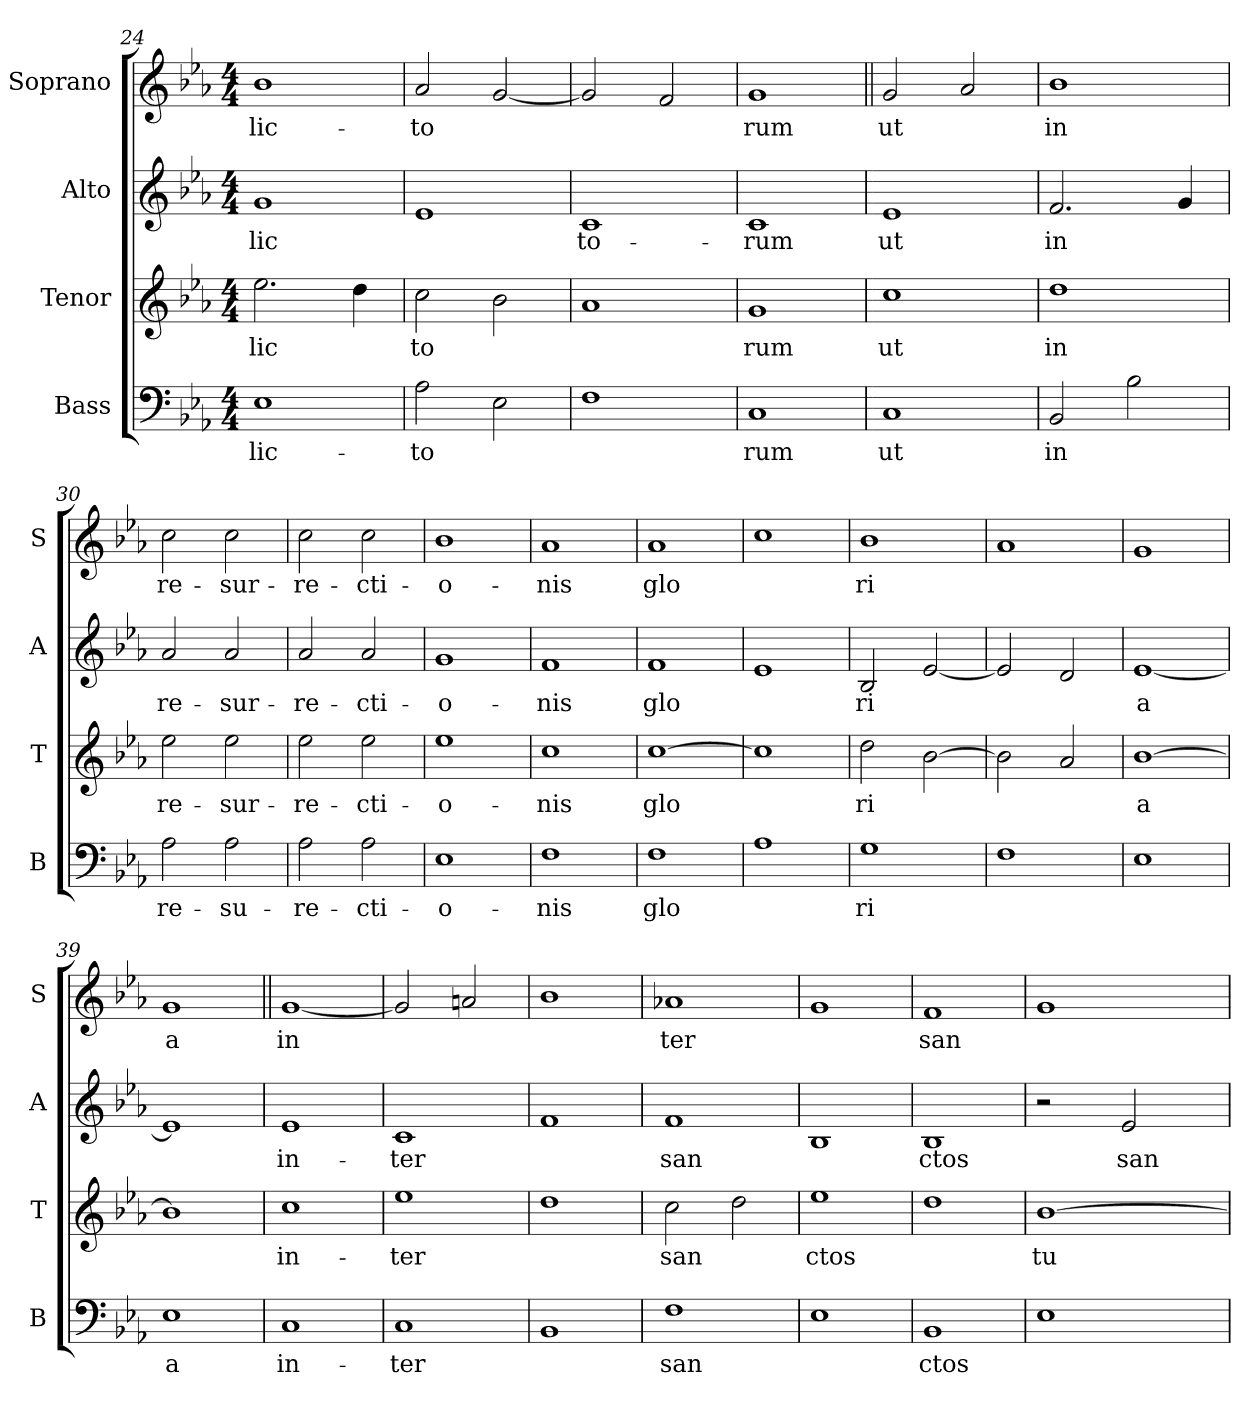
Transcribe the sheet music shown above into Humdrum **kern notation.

**kern	**text	**kern	**text	**kern	**text	**kern	**text
*part4	*part4	*part3	*part3	*part2	*part2	*part1	*part1
*staff4	*staff4	*staff3	*staff3	*staff2	*staff2	*staff1	*staff1
*I"Bass	*	*I"Tenor	*	*I"Alto	*	*I"Soprano	*
*I'B	*	*I'T	*	*I'A	*	*I'S	*
*clefF4	*	*	*	*clefG2	*	*clefG2	*
*k[b-e-a-]	*	*k[b-e-a-]	*	*k[b-e-a-]	*	*k[b-e-a-]	*
*E-:	*	*E-:	*	*E-:	*	*E-:	*
*M4/4	*	*M4/4	*	*M4/4	*	*M4/4	*
=24	=24	=24	=24	=24	=24	=24	=24
!	!LO:LY:b:cj	!	!LO:LY:b:cj	!	!LO:LY:b:cj	!	!LO:LY:b:cj
1E-	-lic-	2.ee-\	-lic	1g	-lic	1b-	-lic-
.	.	4dd\	.	.	.	.	.
=25	=25	=25	=25	=25	=25	=25	=25
!	!LO:LY:b:cj	!	!LO:LY:b:cj	!	!	!	!LO:LY:b:cj
2A-\	-to	2cc\	to	1e-	.	2a-/	-to
2E-\	.	2b-\	.	.	.	[<2g/	.
=26	=26	=26	=26	=26	=26	=26	=26
!	!	!	!	!	!LO:LY:b:cj	!	!
1F	.	1a-	.	1c	to-	2g/]	.
.	.	.	.	.	.	2f/	.
=27	=27	=27	=27	=27	=27	=27	=27
!	!LO:LY:b:cj	!	!LO:LY:b:cj	!	!LO:LY:b:cj	!	!LO:LY:b:cj
1C	rum	1g	rum	1c	-rum	1g	rum
=28	=28||	=28	=28||	=28	=28||	=28||	=28||
!	!LO:LY:b:cj	!	!LO:LY:b:cj	!	!LO:LY:b:cj	!	!LO:LY:b:cj
1C	ut	1cc	ut	1e-	ut	2g/	ut
.	.	.	.	.	.	2a-/	.
=29	=29	=29	=29	=29	=29	=29	=29
!	!LO:LY:b:cj	!	!LO:LY:b:cj	!	!LO:LY:b:cj	!	!LO:LY:b:cj
2BB-/	in	1dd	in	2.f/	in	1b-	in
2B-\	.	.	.	.	.	.	.
.	.	.	.	4g/	.	.	.
=30	=30	=30	=30	=30	=30	=30	=30
!	!LO:LY:b:cj	!	!LO:LY:b:cj	!	!LO:LY:b:cj	!	!LO:LY:b:cj
2A-\	re-	2ee-\	re-	2a-/	re-	2cc\	re-
!	!LO:LY:b:cj	!	!LO:LY:b:cj	!	!LO:LY:b:cj	!	!LO:LY:b:cj
2A-\	-su-	2ee-\	-sur-	2a-/	-sur-	2cc\	-sur-
=31	=31	=31	=31	=31	=31	=31	=31
!	!LO:LY:b:cj	!	!LO:LY:b:cj	!	!LO:LY:b:cj	!	!LO:LY:b:cj
2A-\	-re-	2ee-\	-re-	2a-/	-re-	2cc\	-re-
!	!LO:LY:b:cj	!	!LO:LY:b:cj	!	!LO:LY:b:cj	!	!LO:LY:b:cj
2A-\	-cti-	2ee-\	-cti-	2a-/	-cti-	2cc\	-cti-
=32	=32	=32	=32	=32	=32	=32	=32
!	!LO:LY:b:cj	!	!LO:LY:b:cj	!	!LO:LY:b:cj	!	!LO:LY:b:cj
1E-	-o-	1ee-	-o-	1g	-o-	1b-	-o-
=33	=33	=33	=33	=33	=33	=33	=33
!	!LO:LY:b:cj	!	!LO:LY:b:cj	!	!LO:LY:b:cj	!	!LO:LY:b:cj
1F	-nis	1cc	-nis	1f	-nis	1a-	-nis
!!LO:PB:g=z
=34	=34	=34	=34	=34	=34	=34	=34
!	!LO:LY:b:cj	!	!LO:LY:b:cj	!	!LO:LY:b:cj	!	!LO:LY:b:cj
1F	glo	[>1cc	glo	1f	glo	1a-	glo
=35	=35	=35	=35	=35	=35	=35	=35
1A-	.	1cc]	.	1e-	.	1cc	.
=36	=36	=36	=36	=36	=36	=36	=36
!	!LO:LY:b:cj	!	!LO:LY:b:cj	!	!LO:LY:b:cj	!	!LO:LY:b:cj
1G	ri	2dd\	ri	2B-/	ri	1b-	ri
.	.	[>2b-\	.	[<2e-/	.	.	.
=37	=37	=37	=37	=37	=37	=37	=37
1F	.	2b-\]	.	2e-/]	.	1a-	.
.	.	2a-/	.	2d/	.	.	.
=38	=38	=38	=38	=38	=38	=38	=38
!	!	!	!LO:LY:b:rj	!	!LO:LY:b:rj	!	!
1E-	.	[>1b-	a	[<1e-	a	1g	.
=39	=39	=39	=39	=39	=39	=39	=39
!	!LO:LY:b:cj	!	!	!	!	!	!LO:LY:b:cj
1E-	a	1b-]	.	1e-]	.	1g	a
=40	=40||	=40	=40||	=40	=40||	=40||	=40||
!	!LO:LY:b:cj	!	!LO:LY:b:cj	!	!LO:LY:b:cj	!	!LO:LY:b:cj
1C	in-	1cc	in-	1e-	in-	[<1g	in
=41	=41	=41	=41	=41	=41	=41	=41
!	!LO:LY:b:cj	!	!LO:LY:b:cj	!	!LO:LY:b:cj	!	!
1C	-ter	1ee-	-ter	1c	-ter	2g/]	.
.	.	.	.	.	.	2an/	.
=42	=42	=42	=42	=42	=42	=42	=42
1BB-	.	1dd	.	1f	.	1b-	.
=43	=43	=43	=43	=43	=43	=43	=43
!	!LO:LY:b:cj	!	!LO:LY:b	!	!LO:LY:b:cj	!	!LO:LY:b:cj
1F	san	2cc\	san	1f	san	1a-X	ter
.	.	2dd\	.	.	.	.	.
=44	=44	=44	=44	=44	=44	=44	=44
!	!	!	!LO:LY:b	!	!	!	!
1E-	.	1ee-	ctos	1B-	.	1g	.
=45	=45	=45	=45	=45	=45	=45	=45
!	!LO:LY:b	!	!	!	!LO:LY:b:cj	!	!LO:LY:b:cj
1BB-	ctos	1dd	.	1B-	ctos	1f	san
!!LO:LB:g=z
=46	=46	=46	=46	=46	=46	=46	=46
!	!	!	!LO:LY:b:cj	!	!	!	!
*^	*	*	*	*	*	*^	*
1E-	16..ryy	.	[>1b-	tu	2r	.	1g	16..ryy	.
.	2ryy	.	.	.	.	.	.	2ryy	.
!	!	!	!	!	!	!LO:LY:b:cj	!	!	!
.	.	.	.	.	2e-/	san-	.	.	.
.	4ryy	.	.	.	.	.	.	4ryy	.
.	8ryy	.	.	.	.	.	.	8ryy	.
.	64ryy	.	.	.	.	.	.	64ryy	.
*v	*v	*	*	*	*	*	*v	*v	*
=	=	=	=	=	=	=	=
*-	*-	*-	*-	*-	*-	*-	*-
